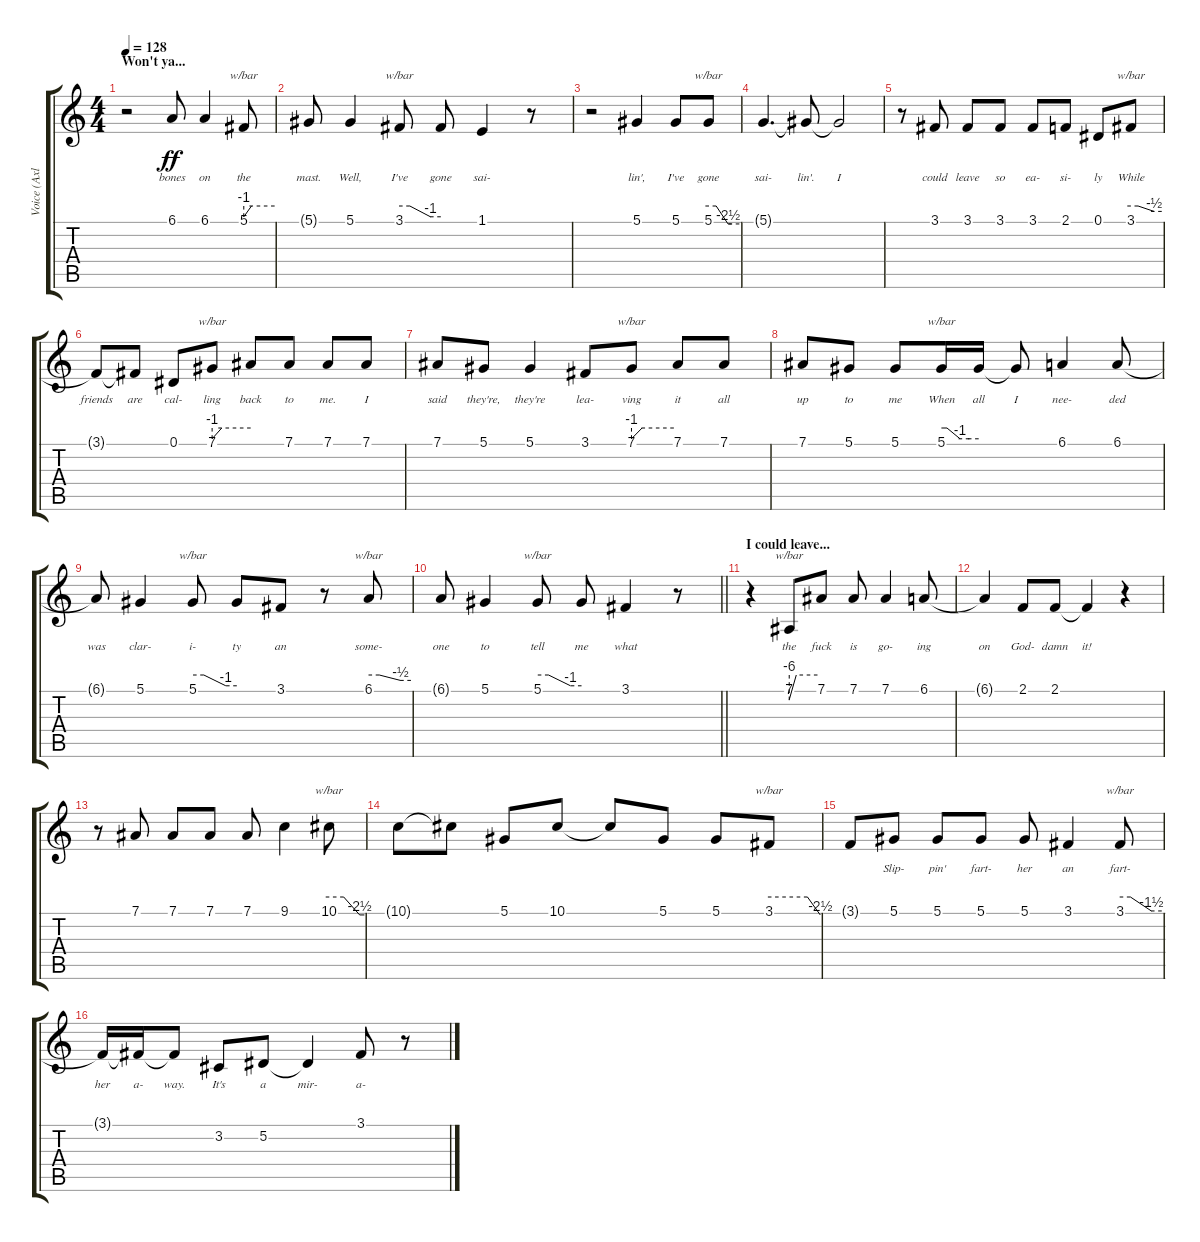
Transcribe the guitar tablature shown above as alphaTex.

\track ("Voice (Axl)" "Voice (Axl") {instrument lead2sawtooth}
\staff {score tabs}
\tuning (Eb4 Bb3 Gb3 Db3 Ab2 Eb2) {hide}
\ts (4 4)
\section ("" "Won't ya...")
\tempo 128
\clef g2
\ks c
r.2{dy ff} 6.1.8{lyrics (0 "bones") lyrics (1 "") lyrics (2 "") lyrics (3 "") lyrics (4 "")} 6.1.4{lyrics (0 "on") lyrics (1 "") lyrics (2 "") lyrics (3 "") lyrics (4 "")} 5.1.8{tbe (custom default 0 -4 15 0 60 0) lyrics (0 "the") lyrics (1 "") lyrics (2 "") lyrics (3 "") lyrics (4 "")} |
5.1{t}.8{lyrics (0 "mast.") lyrics (1 "") lyrics (2 "") lyrics (3 "") lyrics (4 "")} 5.1.4{lyrics (0 "Well,") lyrics (1 "") lyrics (2 "") lyrics (3 "") lyrics (4 "")} 3.1.8{tbe (custom default 0 0 15 0 45 -4 60 -4) lyrics (0 "I've") lyrics (1 "") lyrics (2 "") lyrics (3 "") lyrics (4 "")} 3.1{t}.8{lyrics (0 "gone") lyrics (1 "") lyrics (2 "") lyrics (3 "") lyrics (4 "")} 1.1.4{lyrics (0 "sai-") lyrics (1 "") lyrics (2 "") lyrics (3 "") lyrics (4 "")} r.8 |
r.2 5.1.4{lyrics (0 "lin',") lyrics (1 "") lyrics (2 "") lyrics (3 "") lyrics (4 "")} 5.1.8{lyrics (0 "I've") lyrics (1 "") lyrics (2 "") lyrics (3 "") lyrics (4 "")} 5.1.8{tbe (custom default 0 0 15 0 38 -10 45 -10 60 -10) lyrics (0 "gone") lyrics (1 "") lyrics (2 "") lyrics (3 "") lyrics (4 "")} |
5.1{t}.4{d lyrics (0 "sai-") lyrics (1 "") lyrics (2 "") lyrics (3 "") lyrics (4 "")} 5.1{t}.8{lyrics (0 "lin'.") lyrics (1 "") lyrics (2 "") lyrics (3 "") lyrics (4 "")} 5.1{t}.2{lyrics (0 "I") lyrics (1 "") lyrics (2 "") lyrics (3 "") lyrics (4 "")} |
r.8 3.1.8{lyrics (0 "could") lyrics (1 "") lyrics (2 "") lyrics (3 "") lyrics (4 "")} 3.1.8{lyrics (0 "leave") lyrics (1 "") lyrics (2 "") lyrics (3 "") lyrics (4 "")} 3.1.8{lyrics (0 "so") lyrics (1 "") lyrics (2 "") lyrics (3 "") lyrics (4 "")} 3.1.8{lyrics (0 "ea-") lyrics (1 "") lyrics (2 "") lyrics (3 "") lyrics (4 "")} 2.1.8{lyrics (0 "si-") lyrics (1 "") lyrics (2 "") lyrics (3 "") lyrics (4 "")} 0.1.8{lyrics (0 "ly") lyrics (1 "") lyrics (2 "") lyrics (3 "") lyrics (4 "")} 3.1.8{tbe (custom default 0 0 14 0 45 -2 60 -2) lyrics (0 "While") lyrics (1 "") lyrics (2 "") lyrics (3 "") lyrics (4 "")} |
3.1{t}.8{lyrics (0 "friends") lyrics (1 "") lyrics (2 "") lyrics (3 "") lyrics (4 "")} 3.1{t}.8{lyrics (0 "are") lyrics (1 "") lyrics (2 "") lyrics (3 "") lyrics (4 "")} 0.1.8{lyrics (0 "cal-") lyrics (1 "") lyrics (2 "") lyrics (3 "") lyrics (4 "")} 7.1.8{tbe (custom default 0 -4 15 0 60 0) lyrics (0 "ling") lyrics (1 "") lyrics (2 "") lyrics (3 "") lyrics (4 "")} 7.1{t}.8{lyrics (0 "back") lyrics (1 "") lyrics (2 "") lyrics (3 "") lyrics (4 "")} 7.1.8{lyrics (0 "to") lyrics (1 "") lyrics (2 "") lyrics (3 "") lyrics (4 "")} 7.1.8{lyrics (0 "me.") lyrics (1 "") lyrics (2 "") lyrics (3 "") lyrics (4 "")} 7.1.8{lyrics (0 "I") lyrics (1 "") lyrics (2 "") lyrics (3 "") lyrics (4 "")} |
7.1.8{lyrics (0 "said") lyrics (1 "") lyrics (2 "") lyrics (3 "") lyrics (4 "")} 5.1.8{lyrics (0 "they're,") lyrics (1 "") lyrics (2 "") lyrics (3 "") lyrics (4 "")} 5.1.4{lyrics (0 "they're") lyrics (1 "") lyrics (2 "") lyrics (3 "") lyrics (4 "")} 3.1.8{lyrics (0 "lea-") lyrics (1 "") lyrics (2 "") lyrics (3 "") lyrics (4 "")} 7.1.8{tbe (custom default 0 -4 15 0 60 0) lyrics (0 "ving") lyrics (1 "") lyrics (2 "") lyrics (3 "") lyrics (4 "")} 7.1.8{lyrics (0 "it") lyrics (1 "") lyrics (2 "") lyrics (3 "") lyrics (4 "")} 7.1.8{lyrics (0 "all") lyrics (1 "") lyrics (2 "") lyrics (3 "") lyrics (4 "")} |
7.1.8{lyrics (0 "up") lyrics (1 "") lyrics (2 "") lyrics (3 "") lyrics (4 "")} 5.1.8{lyrics (0 "to") lyrics (1 "") lyrics (2 "") lyrics (3 "") lyrics (4 "")} 5.1.8{lyrics (0 "me") lyrics (1 "") lyrics (2 "") lyrics (3 "") lyrics (4 "")} 5.1.16{tbe (custom default 0 0 9 0 30 -4 45 -4 60 -4) lyrics (0 "When") lyrics (1 "") lyrics (2 "") lyrics (3 "") lyrics (4 "")} 5.1{t}.16{lyrics (0 "all") lyrics (1 "") lyrics (2 "") lyrics (3 "") lyrics (4 "")} 5.1{t}.8{lyrics (0 "I") lyrics (1 "") lyrics (2 "") lyrics (3 "") lyrics (4 "")} 6.1.4{lyrics (0 "nee-") lyrics (1 "") lyrics (2 "") lyrics (3 "") lyrics (4 "")} 6.1.8{lyrics (0 "ded") lyrics (1 "") lyrics (2 "") lyrics (3 "") lyrics (4 "")} |
6.1{t}.8{lyrics (0 "was") lyrics (1 "") lyrics (2 "") lyrics (3 "") lyrics (4 "")} 5.1.4{lyrics (0 "clar-") lyrics (1 "") lyrics (2 "") lyrics (3 "") lyrics (4 "")} 5.1.8{tbe (custom default 0 0 15 0 45 -4 60 -4) lyrics (0 "i-") lyrics (1 "") lyrics (2 "") lyrics (3 "") lyrics (4 "")} 5.1{t}.8{lyrics (0 "ty") lyrics (1 "") lyrics (2 "") lyrics (3 "") lyrics (4 "")} 3.1.8{lyrics (0 "an") lyrics (1 "") lyrics (2 "") lyrics (3 "") lyrics (4 "")} r.8 6.1.8{tbe (custom default 0 0 15 0 45 -2 60 -2) lyrics (0 "some-") lyrics (1 "") lyrics (2 "") lyrics (3 "") lyrics (4 "")} |
\barLineRight lightlight
6.1{t}.8{lyrics (0 "one") lyrics (1 "") lyrics (2 "") lyrics (3 "") lyrics (4 "")} 5.1.4{lyrics (0 "to") lyrics (1 "") lyrics (2 "") lyrics (3 "") lyrics (4 "")} 5.1.8{tbe (custom default 0 0 15 0 45 -4 60 -4) lyrics (0 "tell") lyrics (1 "") lyrics (2 "") lyrics (3 "") lyrics (4 "")} 5.1{t}.8{lyrics (0 "me") lyrics (1 "") lyrics (2 "") lyrics (3 "") lyrics (4 "")} 3.1.4{lyrics (0 "what") lyrics (1 "") lyrics (2 "") lyrics (3 "") lyrics (4 "")} r.8 |
\section ("" "I could leave...")
r.4 7.1.8{tbe (custom default 0 -24 15 0 60 0) lyrics (0 "the") lyrics (1 "") lyrics (2 "") lyrics (3 "") lyrics (4 "")} 7.1.8{lyrics (0 "fuck") lyrics (1 "") lyrics (2 "") lyrics (3 "") lyrics (4 "")} 7.1.8{lyrics (0 "is") lyrics (1 "") lyrics (2 "") lyrics (3 "") lyrics (4 "")} 7.1.4{lyrics (0 "go-") lyrics (1 "") lyrics (2 "") lyrics (3 "") lyrics (4 "")} 6.1.8{lyrics (0 "ing") lyrics (1 "") lyrics (2 "") lyrics (3 "") lyrics (4 "")} |
6.1{t}.4{lyrics (0 "on") lyrics (1 "") lyrics (2 "") lyrics (3 "") lyrics (4 "")} 2.1.8{lyrics (0 "God-") lyrics (1 "") lyrics (2 "") lyrics (3 "") lyrics (4 "")} 2.1.8{lyrics (0 "damn") lyrics (1 "") lyrics (2 "") lyrics (3 "") lyrics (4 "")} 2.1{t}.4{lyrics (0 "it!") lyrics (1 "") lyrics (2 "") lyrics (3 "") lyrics (4 "")} r.4 |
r.8 7.1.8{lyrics (0 "") lyrics (1 "") lyrics (2 "") lyrics (3 "") lyrics (4 "")} 7.1.8{lyrics (0 "") lyrics (1 "") lyrics (2 "") lyrics (3 "") lyrics (4 "")} 7.1.8{lyrics (0 "") lyrics (1 "") lyrics (2 "") lyrics (3 "") lyrics (4 "")} 7.1.8{lyrics (0 "") lyrics (1 "") lyrics (2 "") lyrics (3 "") lyrics (4 "")} 9.1.4{lyrics (0 "") lyrics (1 "") lyrics (2 "") lyrics (3 "") lyrics (4 "")} 10.1.8{tbe (custom default 0 0 25 0 52 -10 60 -10) lyrics (0 "") lyrics (1 "") lyrics (2 "") lyrics (3 "") lyrics (4 "")} |
10.1{t}.8{lyrics (0 "") lyrics (1 "") lyrics (2 "") lyrics (3 "") lyrics (4 "")} 10.1{t}.8{lyrics (0 "") lyrics (1 "") lyrics (2 "") lyrics (3 "") lyrics (4 "")} 5.1.8{lyrics (0 "") lyrics (1 "") lyrics (2 "") lyrics (3 "") lyrics (4 "")} 10.1.8{lyrics (0 "") lyrics (1 "") lyrics (2 "") lyrics (3 "") lyrics (4 "")} 10.1{t}.8{lyrics (0 "") lyrics (1 "") lyrics (2 "") lyrics (3 "") lyrics (4 "")} 5.1.8{lyrics (0 "") lyrics (1 "") lyrics (2 "") lyrics (3 "") lyrics (4 "")} 5.1.8{lyrics (0 "") lyrics (1 "") lyrics (2 "") lyrics (3 "") lyrics (4 "")} 3.1.8{tbe (custom default 0 0 45 0 60 -10) lyrics (0 "") lyrics (1 "") lyrics (2 "") lyrics (3 "") lyrics (4 "")} |
3.1{t}.8{lyrics (0 "") lyrics (1 "") lyrics (2 "") lyrics (3 "") lyrics (4 "")} 5.1.8{lyrics (0 "Slip-") lyrics (1 "") lyrics (2 "") lyrics (3 "") lyrics (4 "")} 5.1.8{lyrics (0 "pin'") lyrics (1 "") lyrics (2 "") lyrics (3 "") lyrics (4 "")} 5.1.8{lyrics (0 "fart-") lyrics (1 "") lyrics (2 "") lyrics (3 "") lyrics (4 "")} 5.1.8{lyrics (0 "her") lyrics (1 "") lyrics (2 "") lyrics (3 "") lyrics (4 "")} 3.1.4{lyrics (0 "an") lyrics (1 "") lyrics (2 "") lyrics (3 "") lyrics (4 "")} 3.1.8{tbe (custom default 0 0 15 0 45 -6 60 -6) lyrics (0 "fart-") lyrics (1 "") lyrics (2 "") lyrics (3 "") lyrics (4 "")} |
3.1{t}.16{lyrics (0 "her") lyrics (1 "") lyrics (2 "") lyrics (3 "") lyrics (4 "")} 3.1{t}.16{lyrics (0 "a-") lyrics (1 "") lyrics (2 "") lyrics (3 "") lyrics (4 "")} 3.1{t}.8{lyrics (0 "way.") lyrics (1 "") lyrics (2 "") lyrics (3 "") lyrics (4 "")} 3.2.8{lyrics (0 "It's") lyrics (1 "") lyrics (2 "") lyrics (3 "") lyrics (4 "")} 5.2.8{lyrics (0 "a") lyrics (1 "") lyrics (2 "") lyrics (3 "") lyrics (4 "")} 5.2{t}.4{lyrics (0 "mir-") lyrics (1 "") lyrics (2 "") lyrics (3 "") lyrics (4 "")} 3.1.8{lyrics (0 "a-") lyrics (1 "") lyrics (2 "") lyrics (3 "") lyrics (4 "")} r.8
